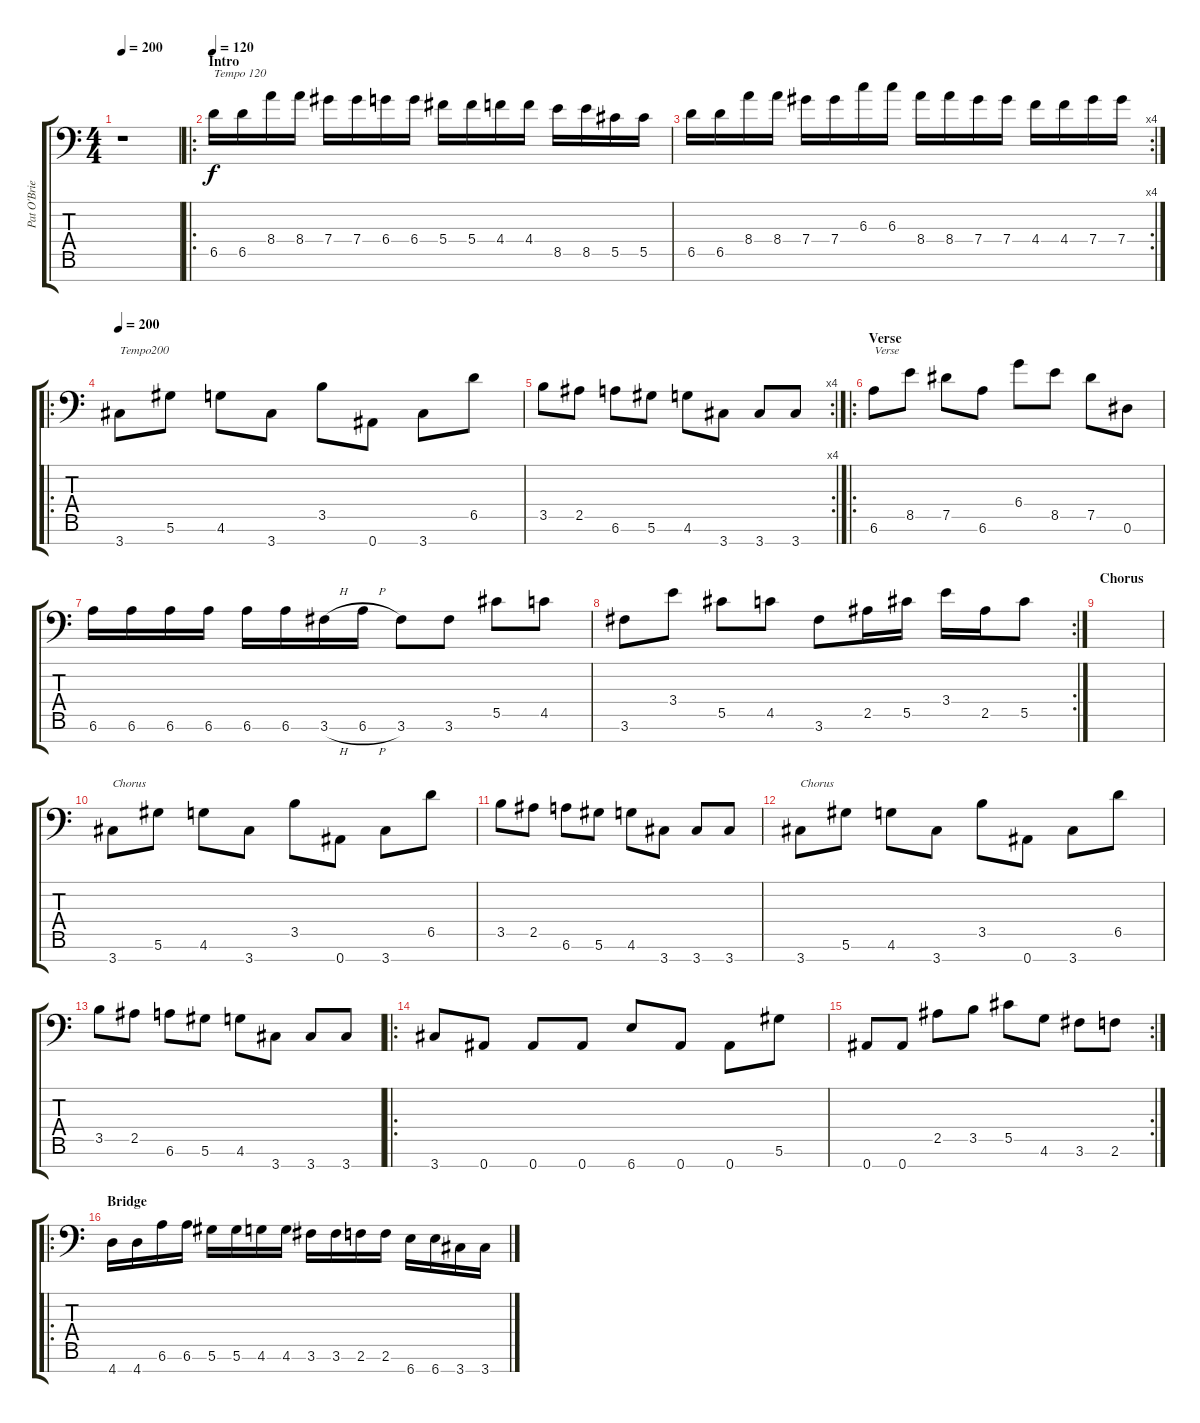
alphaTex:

\track ("Pat O'Brien" "Pat O'Brie") {instrument distortionguitar}
\staff {score tabs}
\tuning (Eb4 Bb3 Gb3 Db3 Ab2 Eb2 Bb1) {hide}
\ts (4 4)
\tempo 200
\tempo 120
\tempo 200
\clef f4
\ks c
r.1{dy f instrument distortionguitar} |
\ro
\section ("" "Intro")
\tempo 120
6.5.16{txt "Tempo 120"} 6.5.16 8.4.16 8.4.16 7.4.16 7.4.16 6.4.16 6.4.16 5.4.16 5.4.16 4.4.16 4.4.16 8.5.16 8.5.16 5.5.16 5.5.16 |
\rc 4
6.5.16 6.5.16 8.4.16 8.4.16 7.4.16 7.4.16 6.3.16 6.3.16 8.4.16 8.4.16 7.4.16 7.4.16 4.4.16 4.4.16 7.4.16 7.4.16 |
\ro
\tempo 200
3.7.8{txt "Tempo200"} 5.6.8 4.6.8 3.7.8 3.5.8 0.7.8 3.7.8 6.5.8 |
\rc 4
3.5.8 2.5.8 6.6.8 5.6.8 4.6.8 3.7.8 3.7.8 3.7.8 |
\ro
\section ("" "Verse")
6.6.8{txt "Verse"} 8.5.8 7.5.8 6.6.8 6.4.8 8.5.8 7.5.8 0.6.8 |
6.6.16 6.6.16 6.6.16 6.6.16 6.6.16 6.6.16 3.6{h}.16 6.6{h}.16 3.6.8 3.6.8 5.5.8 4.5.8 |
\rc 2
3.6.8 3.4.8 5.5.8 4.5.8 3.6.8 2.5.16 5.5.16 3.4.16 2.5.16 5.5.8 |
\section ("" "Chorus")
|
3.7.8{txt "Chorus"} 5.6.8 4.6.8 3.7.8 3.5.8 0.7.8 3.7.8 6.5.8 |
3.5.8 2.5.8 6.6.8 5.6.8 4.6.8 3.7.8 3.7.8 3.7.8 |
3.7.8{txt "Chorus"} 5.6.8 4.6.8 3.7.8 3.5.8 0.7.8 3.7.8 6.5.8 |
3.5.8 2.5.8 6.6.8 5.6.8 4.6.8 3.7.8 3.7.8 3.7.8 |
\ro
3.7.8 0.7.8 0.7.8 0.7.8 6.7.8 0.7.8 0.7.8 5.6.8 |
\rc 2
0.7.8 0.7.8 2.5.8 3.5.8 5.5.8 4.6.8 3.6.8 2.6.8 |
\ro
\section ("" "Bridge")
4.7.16 4.7.16 6.6.16 6.6.16 5.6.16 5.6.16 4.6.16 4.6.16 3.6.16 3.6.16 2.6.16 2.6.16 6.7.16 6.7.16 3.7.16 3.7.16
